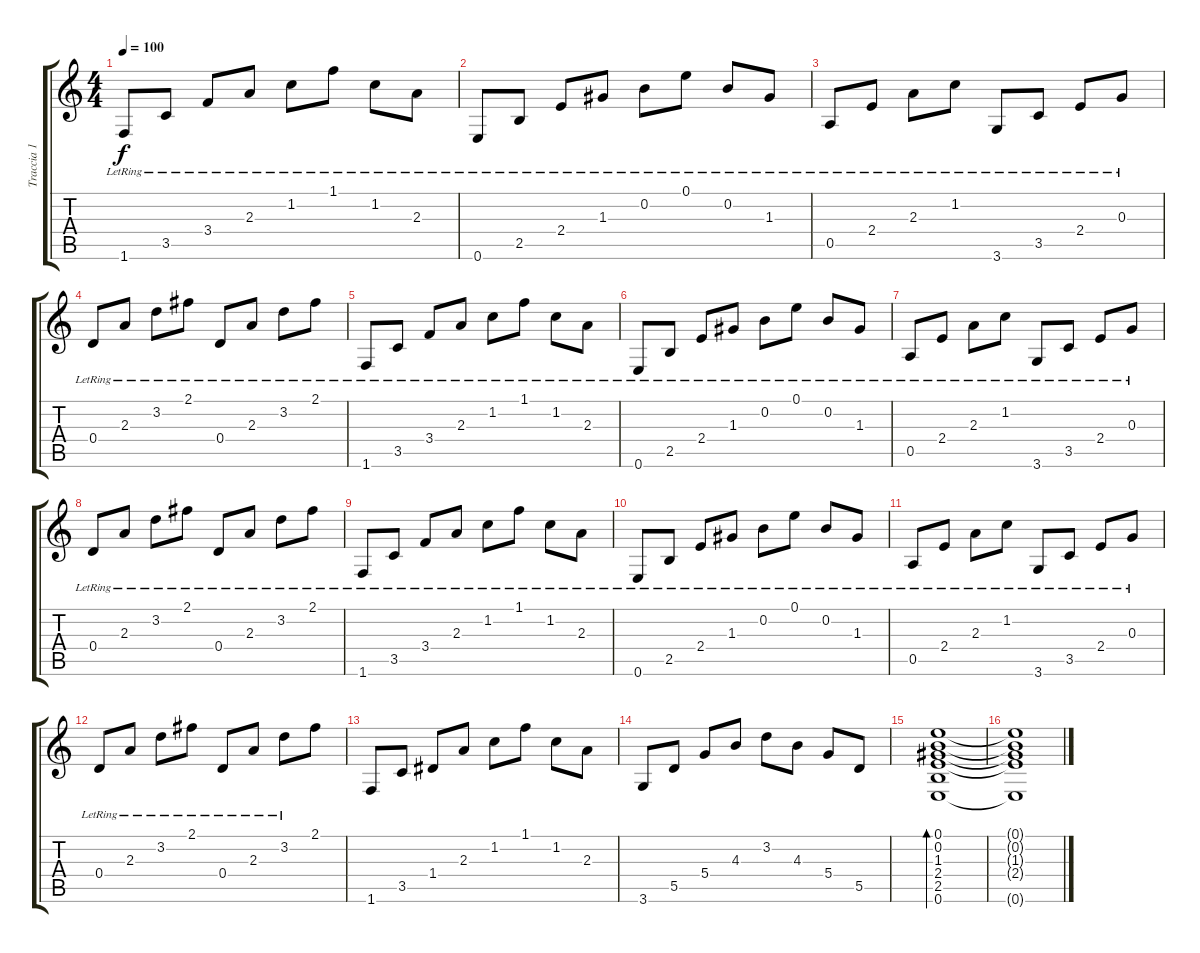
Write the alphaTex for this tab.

\track ("Traccia 1" "Traccia 1") {instrument electricguitarclean}
\staff {score tabs}
\tuning (E4 B3 G3 D3 A2 E2) {hide}
\ts (4 4)
\tempo 100
\clef g2
\ks c
1.6{lr}.8{dy f} 3.5{lr}.8 3.4{lr}.8 2.3{lr}.8 1.2{lr}.8 1.1{lr}.8 1.2{lr}.8 2.3{lr}.8 |
0.6{lr}.8 2.5{lr}.8 2.4{lr}.8 1.3{lr}.8 0.2{lr}.8 0.1{lr}.8 0.2{lr}.8 1.3{lr}.8 |
0.5{lr}.8 2.4{lr}.8 2.3{lr}.8 1.2{lr}.8 3.6{lr}.8 3.5{lr}.8 2.4{lr}.8 0.3{lr}.8 |
0.4{lr}.8 2.3{lr}.8 3.2{lr}.8 2.1{lr}.8 0.4{lr}.8 2.3{lr}.8 3.2{lr}.8 2.1{lr}.8 |
1.6{lr}.8 3.5{lr}.8 3.4{lr}.8 2.3{lr}.8 1.2{lr}.8 1.1{lr}.8 1.2{lr}.8 2.3{lr}.8 |
0.6{lr}.8 2.5{lr}.8 2.4{lr}.8 1.3{lr}.8 0.2{lr}.8 0.1{lr}.8 0.2{lr}.8 1.3{lr}.8 |
0.5{lr}.8 2.4{lr}.8 2.3{lr}.8 1.2{lr}.8 3.6{lr}.8 3.5{lr}.8 2.4{lr}.8 0.3{lr}.8 |
0.4{lr}.8 2.3{lr}.8 3.2{lr}.8 2.1{lr}.8 0.4{lr}.8 2.3{lr}.8 3.2{lr}.8 2.1{lr}.8 |
1.6{lr}.8 3.5{lr}.8 3.4{lr}.8 2.3{lr}.8 1.2{lr}.8 1.1{lr}.8 1.2{lr}.8 2.3{lr}.8 |
0.6{lr}.8 2.5{lr}.8 2.4{lr}.8 1.3{lr}.8 0.2{lr}.8 0.1{lr}.8 0.2{lr}.8 1.3{lr}.8 |
0.5{lr}.8 2.4{lr}.8 2.3{lr}.8 1.2{lr}.8 3.6{lr}.8 3.5{lr}.8 2.4{lr}.8 0.3{lr}.8 |
0.4{lr}.8 2.3{lr}.8 3.2{lr}.8 2.1{lr}.8 0.4{lr}.8 2.3{lr}.8 3.2{lr}.8 2.1.8 |
1.6.8 3.5.8 1.4.8 2.3.8 1.2.8 1.1.8 1.2.8 2.3.8 |
3.6.8 5.5.8 5.4.8 4.3.8 3.2.8 4.3.8 5.4.8 5.5.8 |
(0.1 0.2 1.3 2.4 2.5 0.6).1{bd 240} |
(0.1{t} 0.2{t} 1.3{t} 2.4{t} 0.6{t}).1
